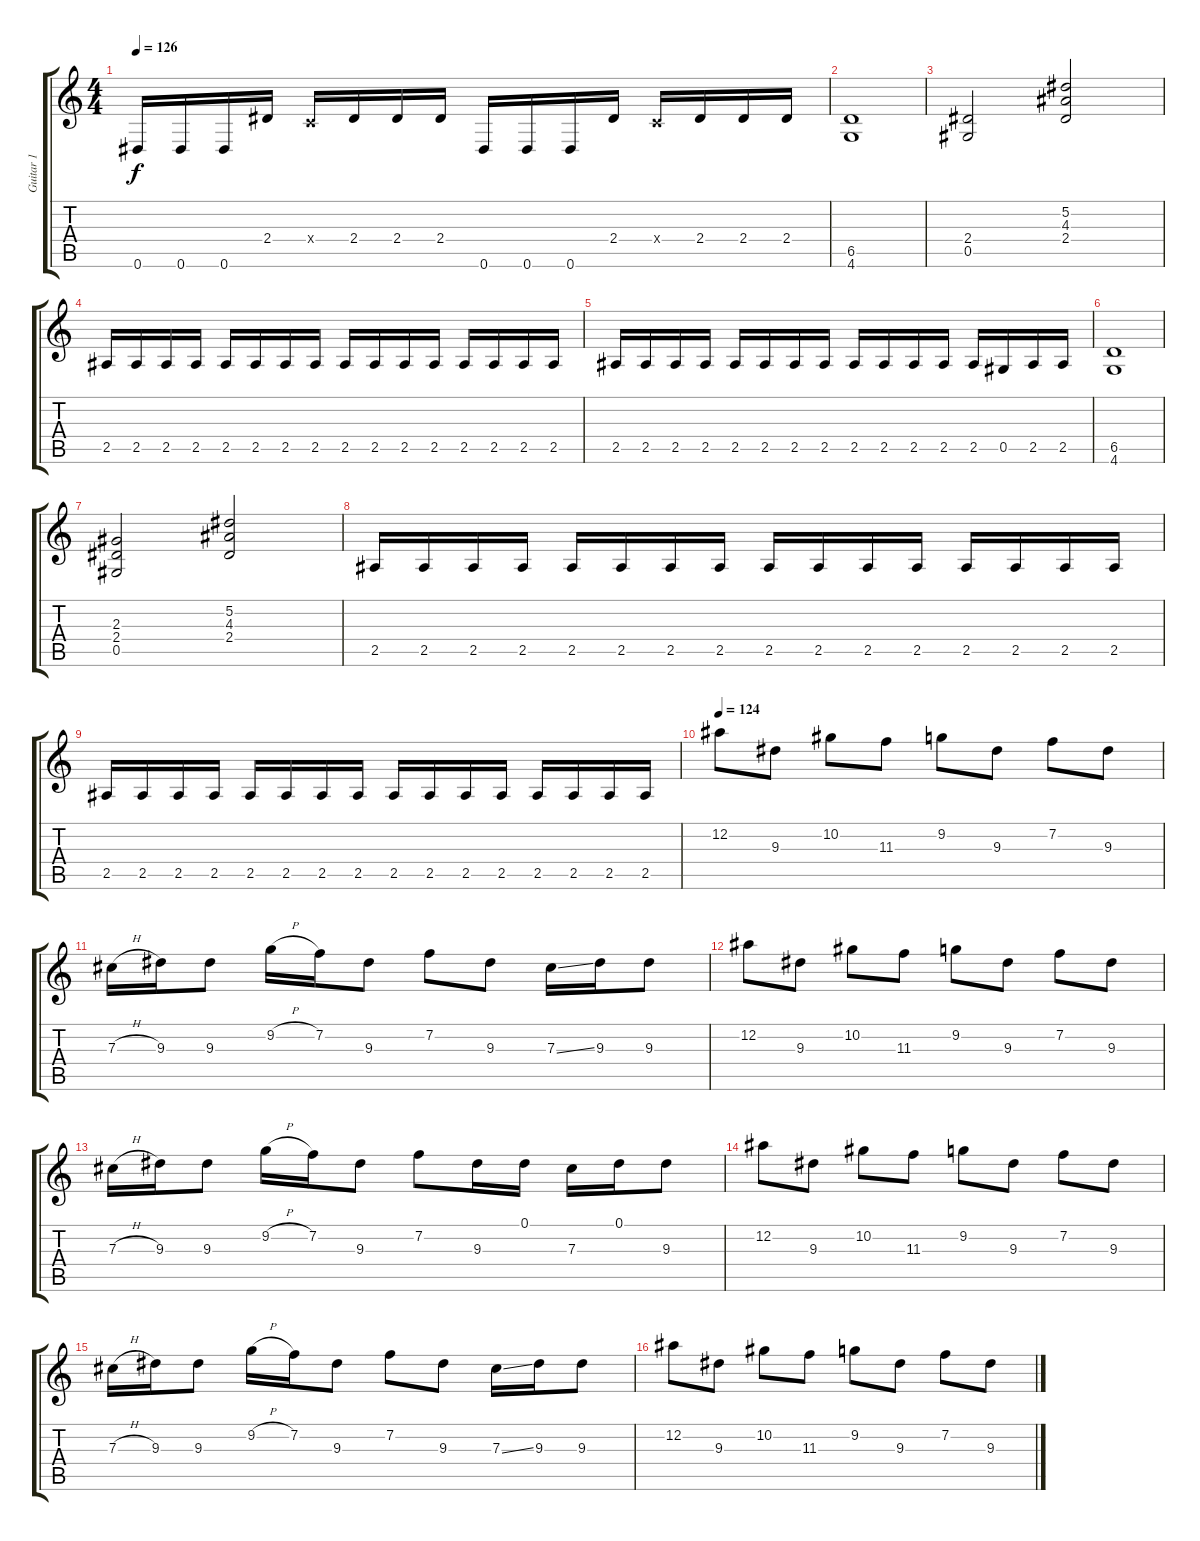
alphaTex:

\track ("Guitar 1" "Guitar 1") {instrument distortionguitar}
\staff {score tabs}
\tuning (Eb4 Bb3 Gb3 Db3 Ab2 Eb2) {hide}
\ts (4 4)
\tempo 126
\clef g2
\ks c
0.6.16{dy f} 0.6.16 0.6.16 2.4.16 -1.4{x}.16 2.4.16 2.4.16 2.4.16 0.6.16 0.6.16 0.6.16 2.4.16 -1.4{x}.16 2.4.16 2.4.16 2.4.16 |
(6.5 4.6).1 |
(2.4 0.5).2 (5.2 4.3 2.4).2 |
2.5.16 2.5.16 2.5.16 2.5.16 2.5.16 2.5.16 2.5.16 2.5.16 2.5.16 2.5.16 2.5.16 2.5.16 2.5.16 2.5.16 2.5.16 2.5.16 |
2.5.16 2.5.16 2.5.16 2.5.16 2.5.16 2.5.16 2.5.16 2.5.16 2.5.16 2.5.16 2.5.16 2.5.16 2.5.16 0.5.16 2.5.16 2.5.16 |
(6.5 4.6).1 |
(2.3 2.4 0.5).2 (5.2 4.3 2.4).2 |
2.5.16 2.5.16 2.5.16 2.5.16 2.5.16 2.5.16 2.5.16 2.5.16 2.5.16 2.5.16 2.5.16 2.5.16 2.5.16 2.5.16 2.5.16 2.5.16 |
2.5.16 2.5.16 2.5.16 2.5.16 2.5.16 2.5.16 2.5.16 2.5.16 2.5.16 2.5.16 2.5.16 2.5.16 2.5.16 2.5.16 2.5.16 2.5.16 |
\tempo 124
12.2.8 9.3.8 10.2.8 11.3.8 9.2.8 9.3.8 7.2.8 9.3.8 |
7.3{h}.16 9.3.16 9.3.8 9.2{h}.16 7.2.16 9.3.8 7.2.8 9.3.8 7.3{ss}.16 9.3.16 9.3.8 |
12.2.8 9.3.8 10.2.8 11.3.8 9.2.8 9.3.8 7.2.8 9.3.8 |
7.3{h}.16 9.3.16 9.3.8 9.2{h}.16 7.2.16 9.3.8 7.2.8 9.3.16 0.1.16 7.3.16 0.1.16 9.3.8 |
12.2.8 9.3.8 10.2.8 11.3.8 9.2.8 9.3.8 7.2.8 9.3.8 |
7.3{h}.16 9.3.16 9.3.8 9.2{h}.16 7.2.16 9.3.8 7.2.8 9.3.8 7.3{ss}.16 9.3.16 9.3.8 |
12.2.8 9.3.8 10.2.8 11.3.8 9.2.8 9.3.8 7.2.8 9.3.8
